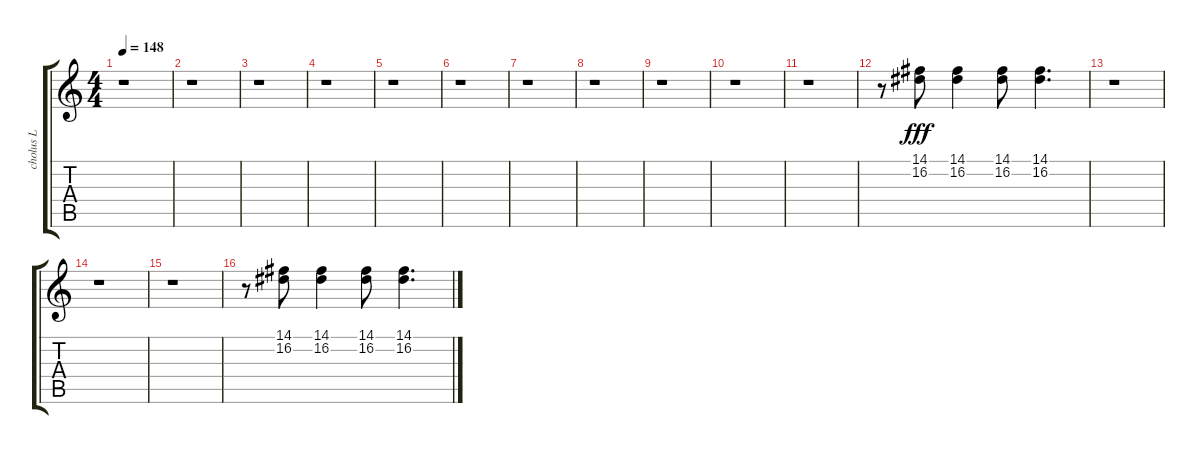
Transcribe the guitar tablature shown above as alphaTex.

\track ("cholus L" "cholus L") {instrument synthvoice}
\staff {score tabs}
\tuning (E4 B3 G3 D3 A2 E2) {hide}
\ts (4 4)
\tempo 148
\clef g2
\ks c
r.1{dy fff} |
r.1 |
r.1 |
r.1 |
r.1 |
r.1 |
r.1 |
r.1 |
r.1 |
r.1 |
r.1 |
r.8 (14.1 16.2).8 (14.1 16.2).4 (14.1 16.2).8 (14.1 16.2).4{d} |
r.1 |
r.1 |
r.1 |
r.8 (14.1 16.2).8{balance 0} (14.1 16.2).4 (14.1 16.2).8 (14.1 16.2).4{d}
